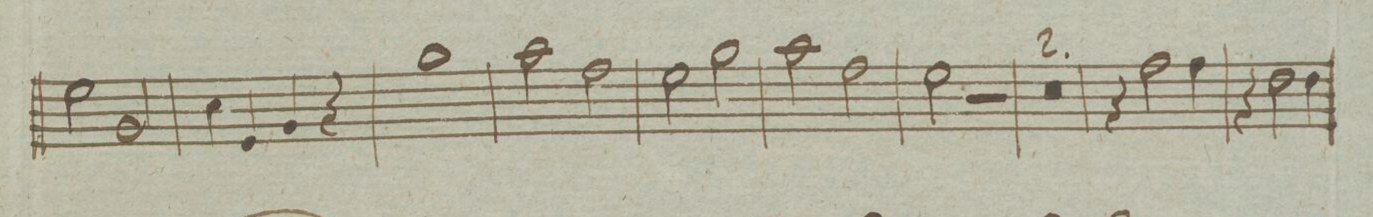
**kern	**dynam
*I"Clarinetto Primo in C. et B.	*
*clefG2	*
*k[]	*
*met(c)	*
*M4/4	*
2ee\)	.
2g/	.
=30	=30
4cc\	.
4e/	.
4g/	.
4r	.
=31	=31
1gg\	.
=32	=32
2aa\	.
2ff\	.
=33	=33
2ee\	.
2gg\	.
=34	=34
2aa\	.
2ff\	.
=35	=35
2ee\	.
2r	.
=36	=36
0r	.
=37	=37
=38	=38
4r	.
2ff\	.
4ff\	.
=39	=39
4r	.
2dd\	.
4dd\	.
=40	=40
*-	*-
